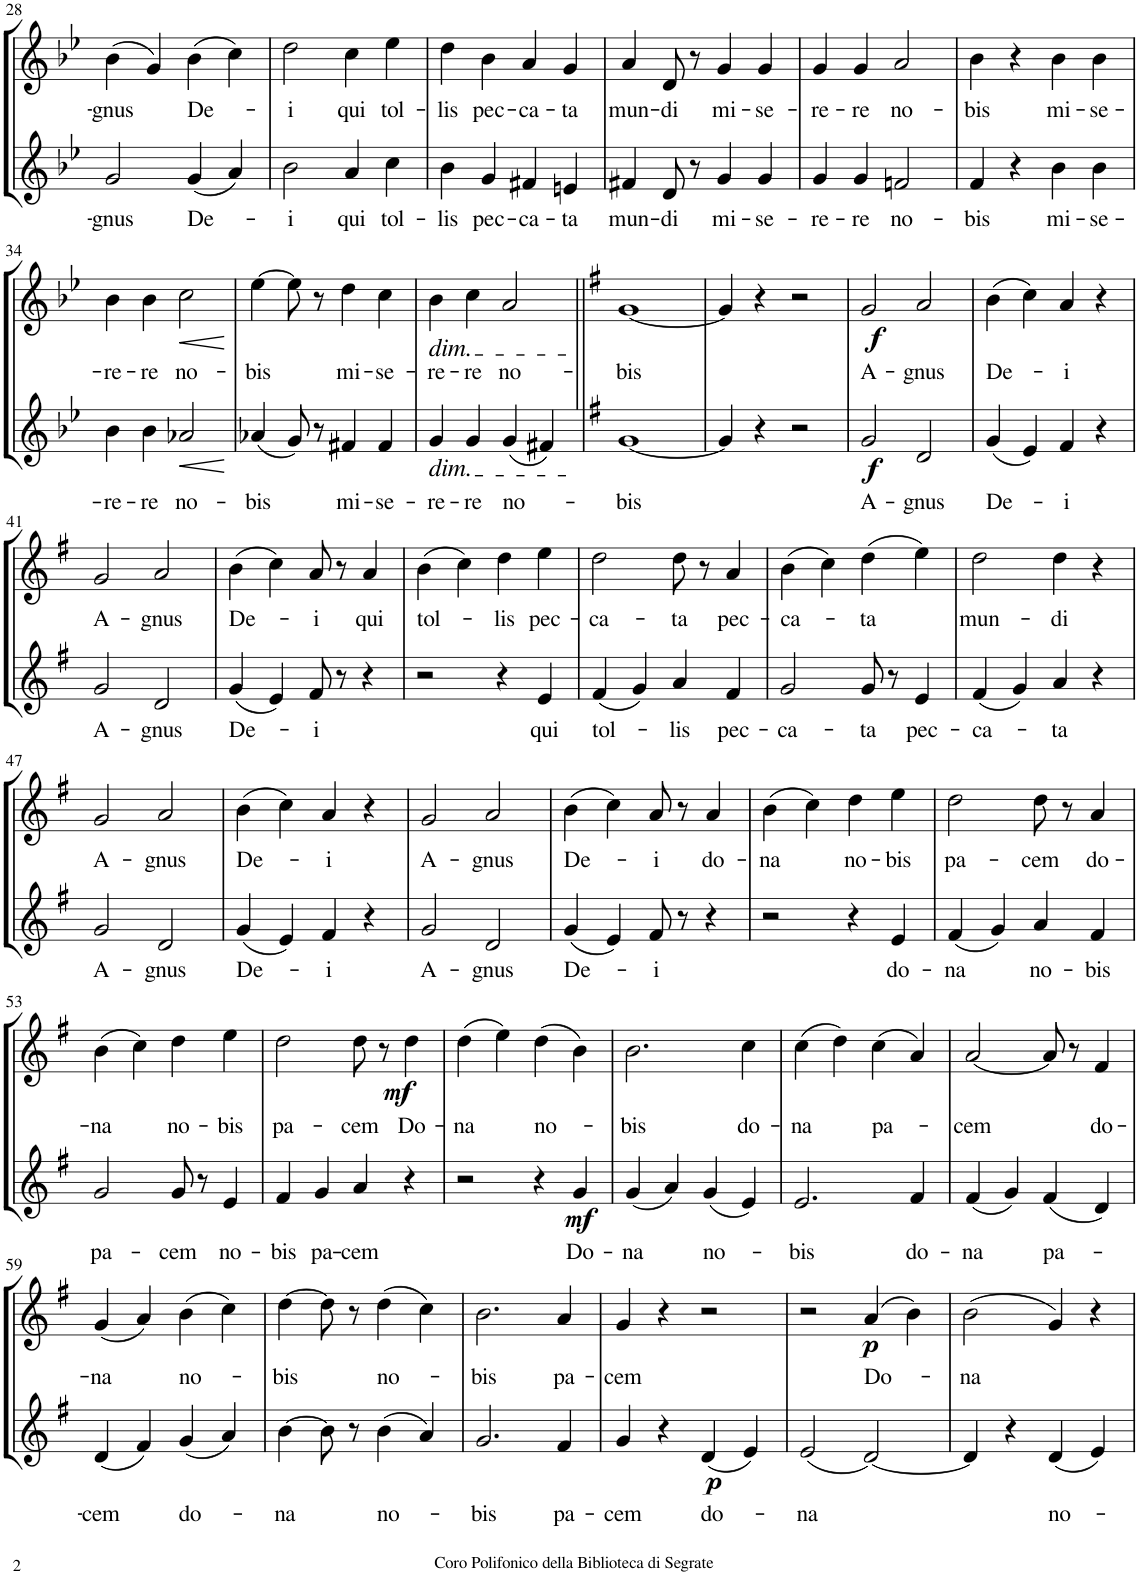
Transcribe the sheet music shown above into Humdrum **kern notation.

**kern	**text	**dynam	**kern	**text	**dynam
*part2	*part2	*part2	*part1	*part1	*part1
*staff2	*staff2	*staff2	*staff1	*staff1	*staff1
*I"II voce	*	*	*I"I voce	*	*
!!LO:PB:g=z
*clefG2	*	*	*clefG2	*	*
*k[b-e-]	*	*	*k[b-e-]	*	*
*B-:	*	*	*B-:	*	*
*M2/2	*	*	*M2/2	*	*
=28	=28	=28	=28	=28	=28
!	!LO:LY:b	!	!	!LO:LY:b	!
2g/	-gnus	.	(4b-\	-gnus	.
.	.	.	4g/)	.	.
!	!LO:LY:b	!	!	!LO:LY:b	!
(4g/	De-	.	(4b-\	De-	.
4a/)	.	.	4cc\)	.	.
=29	=29	=29	=29	=29	=29
!	!LO:LY:b	!	!	!LO:LY:b	!
2b-\	-i	.	2dd\	-i	.
!	!LO:LY:b	!	!	!LO:LY:b	!
4a/	qui	.	4cc\	qui	.
!	!LO:LY:b	!	!	!LO:LY:b	!
4cc\	tol-	.	4ee-\	tol-	.
=30	=30	=30	=30	=30	=30
!	!LO:LY:b	!	!	!LO:LY:b	!
4b-\	-lis	.	4dd\	-lis	.
!	!LO:LY:b	!	!	!LO:LY:b	!
4g/	pec-	.	4b-\	pec-	.
!	!LO:LY:b	!	!	!LO:LY:b	!
4f#X/	-ca-	.	4a/	-ca-	.
!	!LO:LY:b	!	!	!LO:LY:b	!
4en/	-ta	.	4g/	-ta	.
=31	=31	=31	=31	=31	=31
!	!LO:LY:b	!	!	!LO:LY:b	!
4f#X/	mun-	.	4a/	mun-	.
!	!LO:LY:b	!	!	!LO:LY:b	!
8d/	-di	.	8d/	-di	.
8r	.	.	8r	.	.
!	!LO:LY:b	!	!	!LO:LY:b	!
4g/	mi-	.	4g/	mi-	.
!	!LO:LY:b	!	!	!LO:LY:b	!
4g/	-se-	.	4g/	-se-	.
=32	=32	=32	=32	=32	=32
!	!LO:LY:b	!	!	!LO:LY:b	!
4g/	-re-	.	4g/	-re-	.
!	!LO:LY:b	!	!	!LO:LY:b	!
4g/	-re	.	4g/	-re	.
!	!LO:LY:b	!	!	!LO:LY:b	!
2fn/	no-	.	2a/	no-	.
=33	=33	=33	=33	=33	=33
!	!LO:LY:b	!	!	!LO:LY:b	!
4f/	-bis	.	4b-\	-bis	.
4r	.	.	4r	.	.
!	!LO:LY:b	!	!	!LO:LY:b	!
4b-\	mi-	.	4b-\	mi-	.
!	!LO:LY:b	!	!	!LO:LY:b	!
4b-\	-se-	.	4b-\	-se-	.
!!LO:LB:g=z
=34	=34	=34	=34	=34	=34
!	!LO:LY:b	!	!	!LO:LY:b	!
4b-\	-re-	.	4b-\	-re-	.
!	!LO:LY:b	!	!	!LO:LY:b	!
4b-\	-re	.	4b-\	-re	.
!	!LO:LY:b	!LO:HP:b	!	!LO:LY:b	!LO:HP:b
2a-X/	no-	<	2cc\	no-	<
.	.	[	.	.	[
=35	=35	=35	=35	=35	=35
!	!LO:LY:b	!	!	!LO:LY:b	!
(4a-X/	-bis	.	[4ee-\	-bis	.
8g/)	.	.	8ee-\]	.	.
8r	.	.	8r	.	.
!	!LO:LY:b	!	!	!LO:LY:b	!
4f#X/	mi-	.	4dd\	mi-	.
!	!LO:LY:b	!	!	!LO:LY:b	!
4f#/	-se-	.	4cc\	-se-	.
=36	=36	=36	=36	=36	=36
!	!	!	!LO:TX:b:i:t=dim.	!	!
!LO:TX:b:i:t=dim.	!	!	!	!	!
!	!LO:LY:b	!	!	!LO:LY:b	!
4g/	-re-	.	4b-\	-re-	.
!	!LO:LY:b	!	!	!LO:LY:b	!
4g/	-re	.	4cc\	-re	.
!	!LO:LY:b	!	!	!LO:LY:b	!
(4g/	no-	.	2a/	no-	.
4f#X/)	.	.	.	.	.
=37||	=37||	=37||	=37||	=37||	=37||
*k[f#]	*	*	*k[f#]	*	*
*G:	*	*	*G:	*	*
!	!LO:LY:b	!	!	!LO:LY:b	!
[1g	-bis	.	[1g	-bis	.
=38	=38	=38	=38	=38	=38
4g/]	.	.	4g/]	.	.
4r	.	.	4r	.	.
2r	.	.	2r	.	.
=39	=39	=39	=39	=39	=39
!	!LO:LY:b	!LO:DY:b	!	!LO:LY:b	!LO:DY:b
2g/	A-	f	2g/	A-	f
!	!LO:LY:b	!	!	!LO:LY:b	!
2d/	-gnus	.	2a/	-gnus	.
=40	=40	=40	=40	=40	=40
!	!LO:LY:b	!	!	!LO:LY:b	!
(4g/	De-	.	(4b\	De-	.
4e/)	.	.	4cc\)	.	.
!	!LO:LY:b	!	!	!LO:LY:b	!
4f#/	-i	.	4a/	-i	.
4r	.	.	4r	.	.
!!LO:LB:g=z
=41	=41	=41	=41	=41	=41
!	!LO:LY:b	!	!	!LO:LY:b	!
2g/	A-	.	2g/	A-	.
!	!LO:LY:b	!	!	!LO:LY:b	!
2d/	-gnus	.	2a/	-gnus	.
=42	=42	=42	=42	=42	=42
!	!LO:LY:b	!	!	!LO:LY:b	!
(4g/	De-	.	(4b\	De-	.
4e/)	.	.	4cc\)	.	.
!	!LO:LY:b	!	!	!LO:LY:b	!
8f#/	-i	.	8a/	-i	.
8r	.	.	8r	.	.
!	!	!	!	!LO:LY:b	!
4r	.	.	4a/	qui	.
=43	=43	=43	=43	=43	=43
!	!	!	!	!LO:LY:b	!
2r	.	.	(4b\	tol-	.
.	.	.	4cc\)	.	.
!	!	!	!	!LO:LY:b	!
4r	.	.	4dd\	-lis	.
!	!LO:LY:b	!	!	!LO:LY:b	!
4e/	qui	.	4ee\	pec-	.
=44	=44	=44	=44	=44	=44
!	!LO:LY:b	!	!	!LO:LY:b	!
(4f#/	tol-	.	2dd\	-ca-	.
4g/)	.	.	.	.	.
!	!LO:LY:b	!	!	!LO:LY:b	!
4a/	-lis	.	8dd\	-ta	.
.	.	.	8r	.	.
!	!LO:LY:b	!	!	!LO:LY:b	!
4f#/	pec-	.	4a/	pec-	.
=45	=45	=45	=45	=45	=45
!	!LO:LY:b	!	!	!LO:LY:b	!
2g/	-ca-	.	(4b\	-ca-	.
.	.	.	4cc\)	.	.
!	!LO:LY:b	!	!	!LO:LY:b	!
8g/	-ta	.	(4dd\	-ta	.
8r	.	.	.	.	.
!	!LO:LY:b	!	!	!	!
4e/	pec-	.	4ee\)	.	.
=46	=46	=46	=46	=46	=46
!	!LO:LY:b	!	!	!LO:LY:b	!
(4f#/	-ca-	.	2dd\	mun-	.
4g/)	.	.	.	.	.
!	!LO:LY:b	!	!	!LO:LY:b	!
4a/	-ta	.	4dd\	-di	.
4r	.	.	4r	.	.
!!LO:LB:g=z
=47	=47	=47	=47	=47	=47
!	!LO:LY:b	!	!	!LO:LY:b	!
2g/	A-	.	2g/	A-	.
!	!LO:LY:b	!	!	!LO:LY:b	!
2d/	-gnus	.	2a/	-gnus	.
=48	=48	=48	=48	=48	=48
!	!LO:LY:b	!	!	!LO:LY:b	!
(4g/	De-	.	(4b\	De-	.
4e/)	.	.	4cc\)	.	.
!	!LO:LY:b	!	!	!LO:LY:b	!
4f#/	-i	.	4a/	-i	.
4r	.	.	4r	.	.
=49	=49	=49	=49	=49	=49
!	!LO:LY:b	!	!	!LO:LY:b	!
2g/	A-	.	2g/	A-	.
!	!LO:LY:b	!	!	!LO:LY:b	!
2d/	-gnus	.	2a/	-gnus	.
=50	=50	=50	=50	=50	=50
!	!LO:LY:b	!	!	!LO:LY:b	!
(4g/	De-	.	(4b\	De-	.
4e/)	.	.	4cc\)	.	.
!	!LO:LY:b	!	!	!LO:LY:b	!
8f#/	-i	.	8a/	-i	.
8r	.	.	8r	.	.
!	!	!	!	!LO:LY:b	!
4r	.	.	4a/	do-	.
=51	=51	=51	=51	=51	=51
!	!	!	!	!LO:LY:b	!
2r	.	.	(4b\	-na	.
.	.	.	4cc\)	.	.
!	!	!	!	!LO:LY:b	!
4r	.	.	4dd\	no-	.
!	!LO:LY:b	!	!	!LO:LY:b	!
4e/	do-	.	4ee\	-bis	.
=52	=52	=52	=52	=52	=52
!	!LO:LY:b	!	!	!LO:LY:b	!
(4f#/	-na	.	2dd\	pa-	.
4g/)	.	.	.	.	.
!	!LO:LY:b	!	!	!LO:LY:b	!
4a/	no-	.	8dd\	-cem	.
.	.	.	8r	.	.
!	!LO:LY:b	!	!	!LO:LY:b	!
4f#/	-bis	.	4a/	do-	.
!!LO:LB:g=z
=53	=53	=53	=53	=53	=53
!	!LO:LY:b	!	!	!LO:LY:b	!
2g/	pa-	.	(4b\	-na	.
.	.	.	4cc\)	.	.
!	!LO:LY:b	!	!	!LO:LY:b	!
8g/	-cem	.	4dd\	no-	.
8r	.	.	.	.	.
!	!LO:LY:b	!	!	!LO:LY:b	!
4e/	no-	.	4ee\	-bis	.
=54	=54	=54	=54	=54	=54
!	!LO:LY:b	!	!	!LO:LY:b	!
4f#/	-bis	.	2dd\	pa-	.
!	!LO:LY:b	!	!	!	!
4g/	pa-	.	.	.	.
!	!LO:LY:b	!	!	!LO:LY:b	!
4a/	-cem	.	8dd\	-cem	.
!	!	!	!	!	!LO:DY:b
.	.	.	8r	.	mf
!	!	!	!	!LO:LY:b	!
4r	.	.	4dd\	Do-	.
=55	=55	=55	=55	=55	=55
!	!	!	!	!LO:LY:b	!
2r	.	.	(4dd\	-na	.
.	.	.	4ee\)	.	.
!	!	!	!	!LO:LY:b	!
4r	.	.	(4dd\	no-	.
!	!LO:LY:b	!LO:DY:b	!	!	!
4g/	Do-	mf	4b\)	.	.
=56	=56	=56	=56	=56	=56
!	!LO:LY:b	!	!	!LO:LY:b	!
(4g/	-na	.	2.b\	-bis	.
4a/)	.	.	.	.	.
!	!LO:LY:b	!	!	!	!
(4g/	no-	.	.	.	.
!	!	!	!	!LO:LY:b	!
4e/)	.	.	4cc\	do-	.
=57	=57	=57	=57	=57	=57
!	!LO:LY:b	!	!	!LO:LY:b	!
2.e/	-bis	.	(4cc\	-na	.
.	.	.	4dd\)	.	.
!	!	!	!	!LO:LY:b	!
.	.	.	(4cc\	pa-	.
!	!LO:LY:b	!	!	!	!
4f#/	do-	.	4a/)	.	.
=58	=58	=58	=58	=58	=58
!	!LO:LY:b	!	!	!LO:LY:b	!
(4f#/	-na	.	[2a/	-cem	.
4g/)	.	.	.	.	.
!	!LO:LY:b	!	!	!	!
(4f#/	pa-	.	8a/]	.	.
.	.	.	8r	.	.
!	!	!	!	!LO:LY:b	!
4d/)	.	.	4f#/	do-	.
!!LO:LB:g=z
=59	=59	=59	=59	=59	=59
!	!LO:LY:b	!	!	!LO:LY:b	!
(4d/	-cem	.	(4g/	-na	.
4f#/)	.	.	4a/)	.	.
!	!LO:LY:b	!	!	!LO:LY:b	!
(4g/	do-	.	(4b\	no-	.
4a/)	.	.	4cc\)	.	.
=60	=60	=60	=60	=60	=60
!	!LO:LY:b	!	!	!LO:LY:b	!
[4b\	-na	.	[4dd\	-bis	.
8b\]	.	.	8dd\]	.	.
8r	.	.	8r	.	.
!	!LO:LY:b	!	!	!LO:LY:b	!
(4b\	no-	.	(4dd\	no-	.
4a/)	.	.	4cc\)	.	.
=61	=61	=61	=61	=61	=61
!	!LO:LY:b	!	!	!LO:LY:b	!
2.g/	-bis	.	2.b\	-bis	.
!	!LO:LY:b	!	!	!LO:LY:b	!
4f#/	pa-	.	4a/	pa-	.
=62	=62	=62	=62	=62	=62
!	!LO:LY:b	!	!	!LO:LY:b	!
4g/	-cem	.	4g/	-cem	.
4r	.	.	4r	.	.
!	!LO:LY:b	!LO:DY:b	!	!	!
(4d/	do-	p	2r	.	.
4e/)	.	.	.	.	.
=63	=63	=63	=63	=63	=63
!	!LO:LY:b	!	!	!	!
(2e/	-na	.	2r	.	.
!	!	!	!	!LO:LY:b	!LO:DY:b
[2d/)	.	.	(4a/	Do-	p
.	.	.	4b\)	.	.
=64	=64	=64	=64	=64	=64
!	!	!	!	!LO:LY:b	!
4d/]	.	.	(2b\	-na	.
4r	.	.	.	.	.
!	!LO:LY:b	!	!	!	!
(4d/	no-	.	4g/)	.	.
4e/)	.	.	4r	.	.
=	=	=	=	=	=
*-	*-	*-	*-	*-	*-
